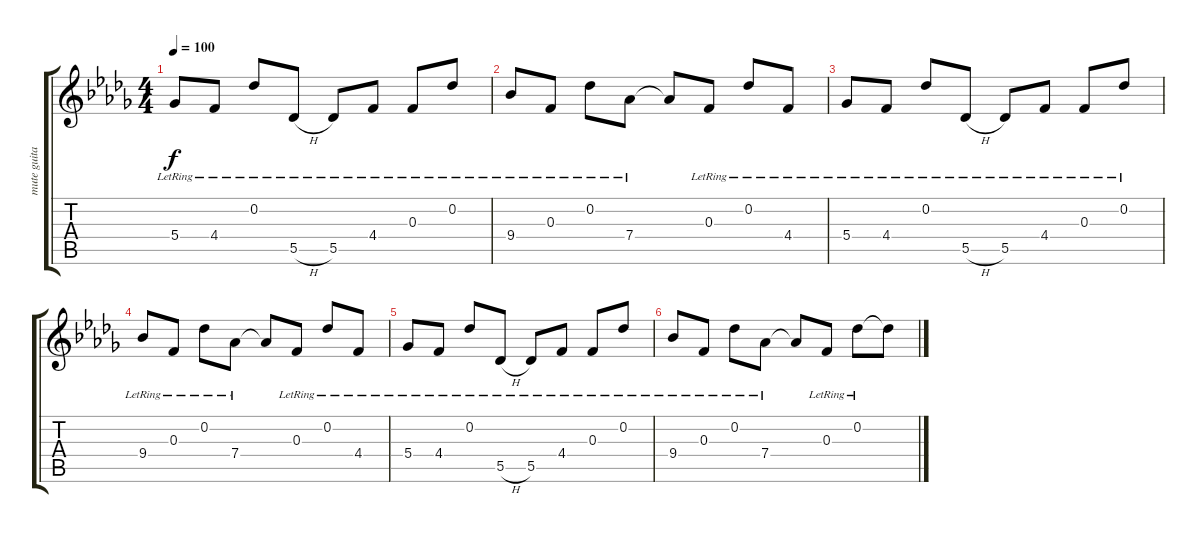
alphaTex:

\track ("mute guitar" "mute guita") {instrument electricguitarclean}
\staff {score tabs}
\tuning (Db4 Db4 F3 Db3 Ab2 Db2) {hide}
\ts (4 4)
\tempo 100
\clef g2
\ks db
5.4{lr}.8{dy f} 4.4{lr}.8 0.2{lr}.8 5.5{h lr}.8 5.5{lr}.8 4.4{lr}.8 0.3{lr}.8 0.2{lr}.8 |
9.4{lr}.8 0.3{lr}.8 0.2{lr}.8 7.4{lr}.8 7.4{t}.8 0.3{lr}.8 0.2{lr}.8 4.4{lr}.8 |
5.4{lr}.8 4.4{lr}.8 0.2{lr}.8 5.5{h lr}.8 5.5{lr}.8 4.4{lr}.8 0.3{lr}.8 0.2{lr}.8 |
9.4{lr}.8 0.3{lr}.8 0.2{lr}.8 7.4{lr}.8 7.4{t}.8 0.3{lr}.8 0.2{lr}.8 4.4{lr}.8 |
5.4{lr}.8 4.4{lr}.8 0.2{lr}.8 5.5{h lr}.8 5.5{lr}.8 4.4{lr}.8 0.3{lr}.8 0.2{lr}.8 |
9.4{lr}.8 0.3{lr}.8 0.2{lr}.8 7.4{lr}.8 7.4{t}.8 0.3{lr}.8 0.2{lr}.8 0.2{t}.8
